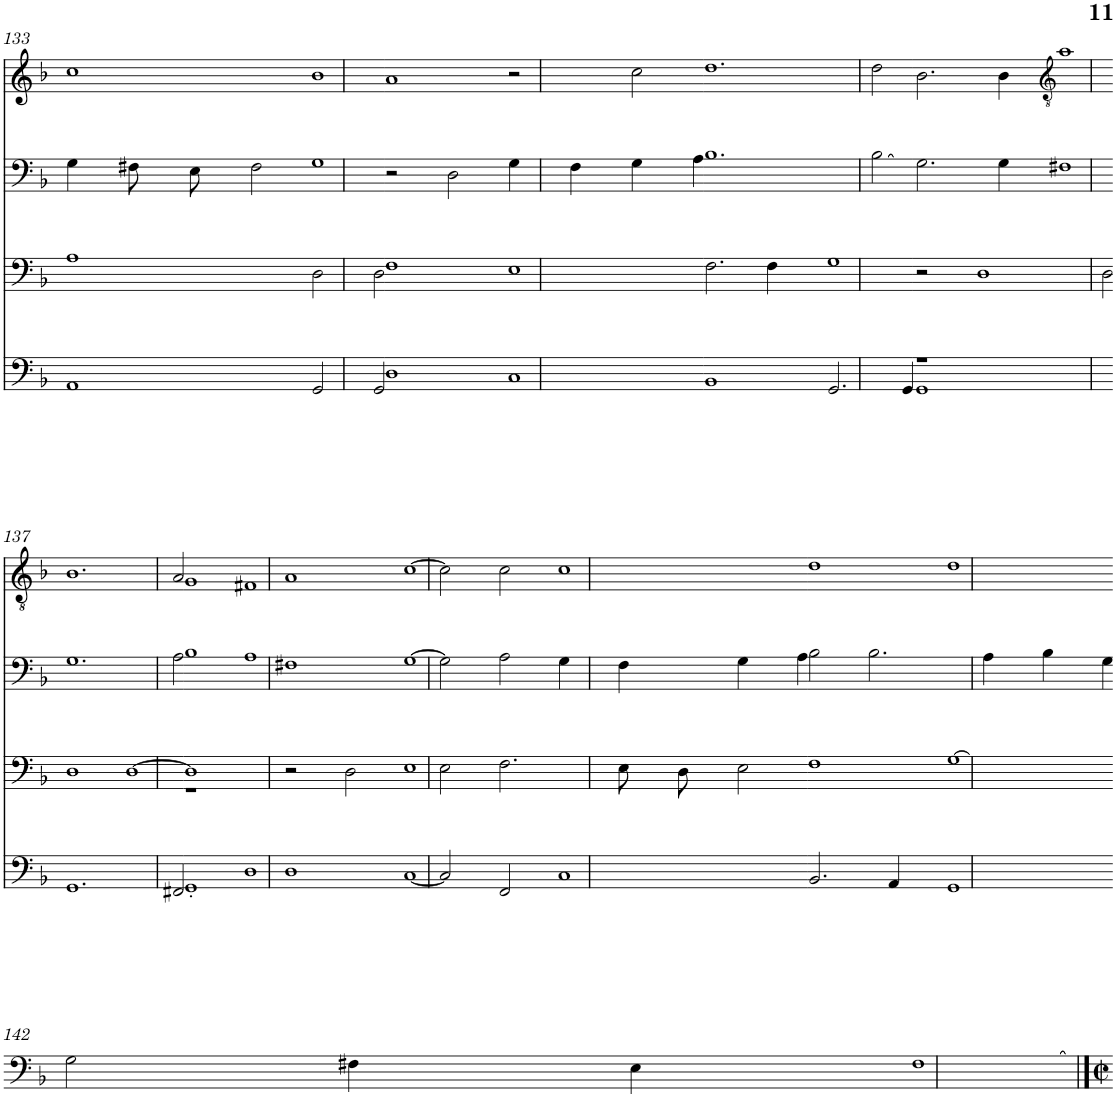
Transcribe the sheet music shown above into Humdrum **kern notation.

**kern	**kern	**kern	**kern
*part4	*part3	*part2	*part1
*staff4	*staff3	*staff2	*staff1
*I"Voice	*I"Voice	*I"Voice	*I"Voice
*I'V	*I'V	*I'V	*I'V
!!LO:PB:g=z
*clefF4	*clefF4	*clefF4	*clefG2
*k[b-]	*k[b-]	*k[b-]	*k[b-]
*M2/2	*M2/2	*M2/2	*M2/2
*met(c|)	*met(c|)	*met(c|)	*met(c|)
=133	=133	=133	=133
1AA	1A	4G\]	1cc
.	.	4ryy	.
.	.	8F#X\	.
.	.	8ryy	.
.	.	8E\	.
.	.	8ryy	.
1ryy	1ryy	2F#\	1ryy
.	.	2ryy	.
2GG/	2D\	1G	1b-
2ryy	2ryy	.	.
2GG/	2D\	2ryy	2ryy
=134	=134	=134	=134
1D	1F	2r	1a
.	.	2ryy	.
1ryy	1ryy	2D\	1ryy
.	.	2ryy	.
1C	1E	4G\	2r
.	.	4ryy	.
.	.	4F\	2ryy
.	.	4ryy	.
2.ryy	2.ryy	4G\	2cc\
.	.	4ryy	.
.	.	4A\	4ryy
=135	=135	=135	=135
1BB-	2.F\	[1B-	[1dd
.	4ryy	.	.
1ryy	2ryy	2ryy	2ryy
.	4F\	1.ryy	1.ryy
.	4ryy	.	.
2.GG/	1G	.	.
2.ryy	.	.	.
.	2.ryy	2B-\	2dd\
4GG/	.	4ryy	4ryy
=136	=136	=136	=136
*^	*	*	*
1r	1GG	2r	2.G\	2.b-\
.	.	2ryy	.	.
.	.	.	2B-]	2dd]
1ryy	0ryy	2ryy	.	.
.	.	.	4ryy	4ryy
.	.	1D	4G\	4b-\
.	.	.	4ryy	4ryy
0ryy	.	.	1F#X	1a
.	.	1ryy	.	.
.	1ryy	.	1ryy	1ryy
.	.	2D\	.	.
*v	*v	*	*	*
!!LO:LB:g=z
=137	=137	=137	=137
*	*	*	*clefGv2
[1GG	1D	[1G	[1B-
2ryy	1ryy	2ryy	2ryy
1.ryy	.	1.ryy	1.ryy
.	[>1D	.	.
2FF#X/	2ryy	2A\	2A/
=138	=138	=138	=138
*	*^	*	*
1GG'	1D]	1r	1B-	1G
2GG]	1ryy	1.ryy	2G]	2B-]
1ryy	.	.	1ryy	1ryy
.	1.ryy	.	.	.
1D	.	1ryy	1A	1F#X
*	*v	*v	*	*
=139	=139	=139	=139
1D	2r	1F#X	1A
.	2ryy	.	.
1ryy	2D\	1ryy	1ryy
.	2ryy	.	.
[<1C	1E	[>1G	[>1c
=140	=140	=140	=140
2C/]	2E\	2G\]	2c\]
2ryy	2ryy	2ryy	2ryy
2FF/	2.F\	2A\	2c\
2ryy	.	2ryy	2ryy
.	2.ryy	.	.
1C	.	4G\	1c
.	.	4ryy	.
.	8E\	4F\	.
.	8ryy	.	.
.	8D\	4ryy	.
.	8ryy	.	.
2.ryy	2E\	4G\	2.ryy
.	.	4ryy	.
.	4ryy	4A\	.
=141	=141	=141	=141
2.BB-/	1F	2B-\	1d
.	.	2ryy	.
4ryy	.	.	.
2ryy	1ryy	2.B-\	1ryy
4AA/	.	.	.
4ryy	.	2.ryy	.
1GG	[>1G	.	1d
.	.	4A\	.
.	.	4ryy	.
2.ryy	2.ryy	4B-\	2.ryy
.	.	4ryy	.
.	.	4G\	.
!!LO:LB:g=z
=142	=142	=142	=142
1ryy	2G\]	1ryy	1ryy
.	2ryy	.	.
2ryy	4F#X\	0ryy	0ryy
.	4ryy	.	.
1.ryy	4E\	.	.
.	4ryy	.	.
.	1F#	.	.
=143	=143	=143	=143
1ryy	1ryy	8r;<	8r;<
.	.	2..ryy	2..ryy
==	==	==	==
*-	*-	*-	*-
